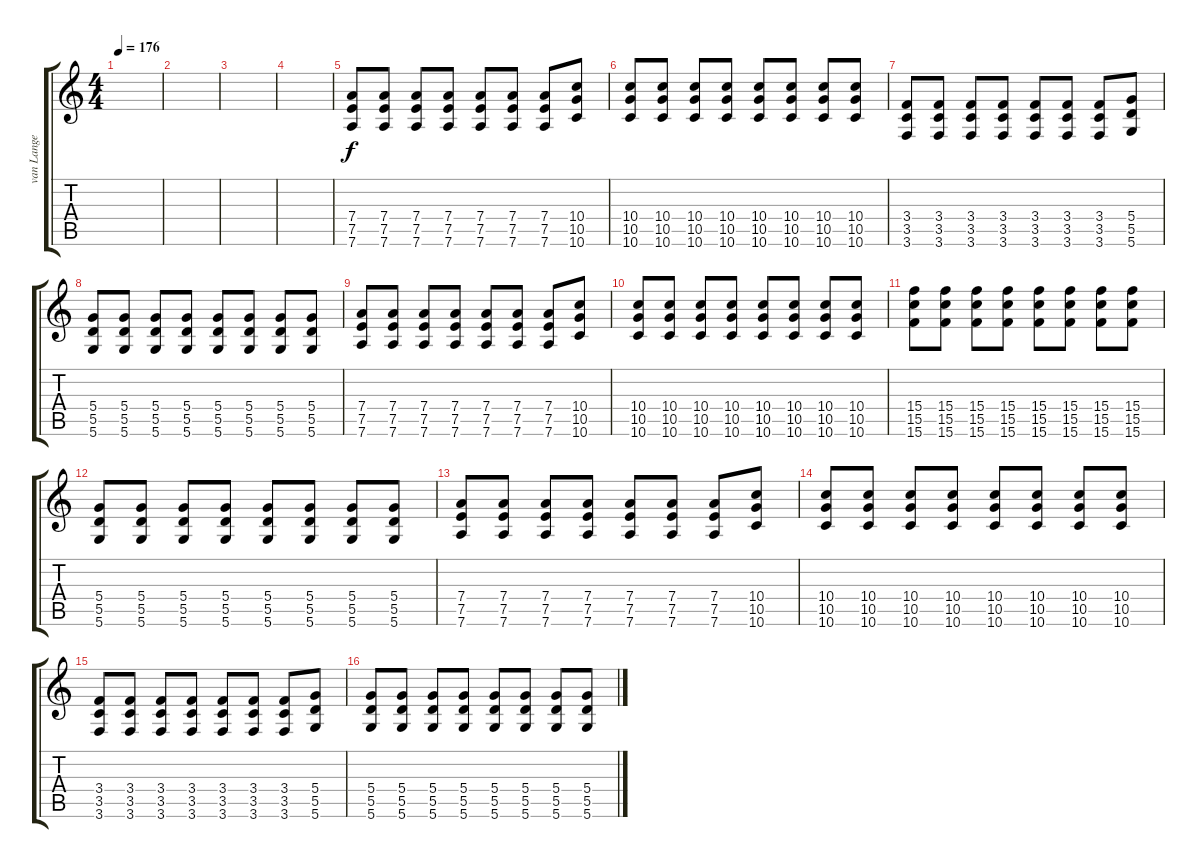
\track ("van Lange (Gitarre)" "van Lange ") {instrument distortionguitar}
\staff {score tabs}
\tuning (E4 B3 G3 D3 A2 D2) {hide}
\ts (4 4)
\tempo 176
\clef g2
\ks c
|
|
|
|
(7.4 7.5 7.6).8{dy f} (7.4 7.5 7.6).8 (7.4 7.5 7.6).8 (7.4 7.5 7.6).8 (7.4 7.5 7.6).8 (7.4 7.5 7.6).8 (7.4 7.5 7.6).8 (10.4 10.5 10.6).8 |
(10.4 10.5 10.6).8 (10.4 10.5 10.6).8 (10.4 10.5 10.6).8 (10.4 10.5 10.6).8 (10.4 10.5 10.6).8 (10.4 10.5 10.6).8 (10.4 10.5 10.6).8 (10.4 10.5 10.6).8 |
(3.4 3.5 3.6).8 (3.4 3.5 3.6).8 (3.4 3.5 3.6).8 (3.4 3.5 3.6).8 (3.4 3.5 3.6).8 (3.4 3.5 3.6).8 (3.4 3.5 3.6).8 (5.4 5.5 5.6).8 |
(5.4 5.5 5.6).8 (5.4 5.5 5.6).8 (5.4 5.5 5.6).8 (5.4 5.5 5.6).8 (5.4 5.5 5.6).8 (5.4 5.5 5.6).8 (5.4 5.5 5.6).8 (5.4 5.5 5.6).8 |
(7.4 7.5 7.6).8 (7.4 7.5 7.6).8 (7.4 7.5 7.6).8 (7.4 7.5 7.6).8 (7.4 7.5 7.6).8 (7.4 7.5 7.6).8 (7.4 7.5 7.6).8 (10.4 10.5 10.6).8 |
(10.4 10.5 10.6).8 (10.4 10.5 10.6).8 (10.4 10.5 10.6).8 (10.4 10.5 10.6).8 (10.4 10.5 10.6).8 (10.4 10.5 10.6).8 (10.4 10.5 10.6).8 (10.4 10.5 10.6).8 |
(15.4 15.5 15.6).8 (15.4 15.5 15.6).8 (15.4 15.5 15.6).8 (15.4 15.5 15.6).8 (15.4 15.5 15.6).8 (15.4 15.5 15.6).8 (15.4 15.5 15.6).8 (15.4 15.5 15.6).8 |
(5.4 5.5 5.6).8 (5.4 5.5 5.6).8 (5.4 5.5 5.6).8 (5.4 5.5 5.6).8 (5.4 5.5 5.6).8 (5.4 5.5 5.6).8 (5.4 5.5 5.6).8 (5.4 5.5 5.6).8 |
(7.4 7.5 7.6).8 (7.4 7.5 7.6).8 (7.4 7.5 7.6).8 (7.4 7.5 7.6).8 (7.4 7.5 7.6).8 (7.4 7.5 7.6).8 (7.4 7.5 7.6).8 (10.4 10.5 10.6).8 |
(10.4 10.5 10.6).8 (10.4 10.5 10.6).8 (10.4 10.5 10.6).8 (10.4 10.5 10.6).8 (10.4 10.5 10.6).8 (10.4 10.5 10.6).8 (10.4 10.5 10.6).8 (10.4 10.5 10.6).8 |
(3.4 3.5 3.6).8 (3.4 3.5 3.6).8 (3.4 3.5 3.6).8 (3.4 3.5 3.6).8 (3.4 3.5 3.6).8 (3.4 3.5 3.6).8 (3.4 3.5 3.6).8 (5.4 5.5 5.6).8 |
(5.4 5.5 5.6).8 (5.4 5.5 5.6).8 (5.4 5.5 5.6).8 (5.4 5.5 5.6).8 (5.4 5.5 5.6).8 (5.4 5.5 5.6).8 (5.4 5.5 5.6).8 (5.4 5.5 5.6).8
